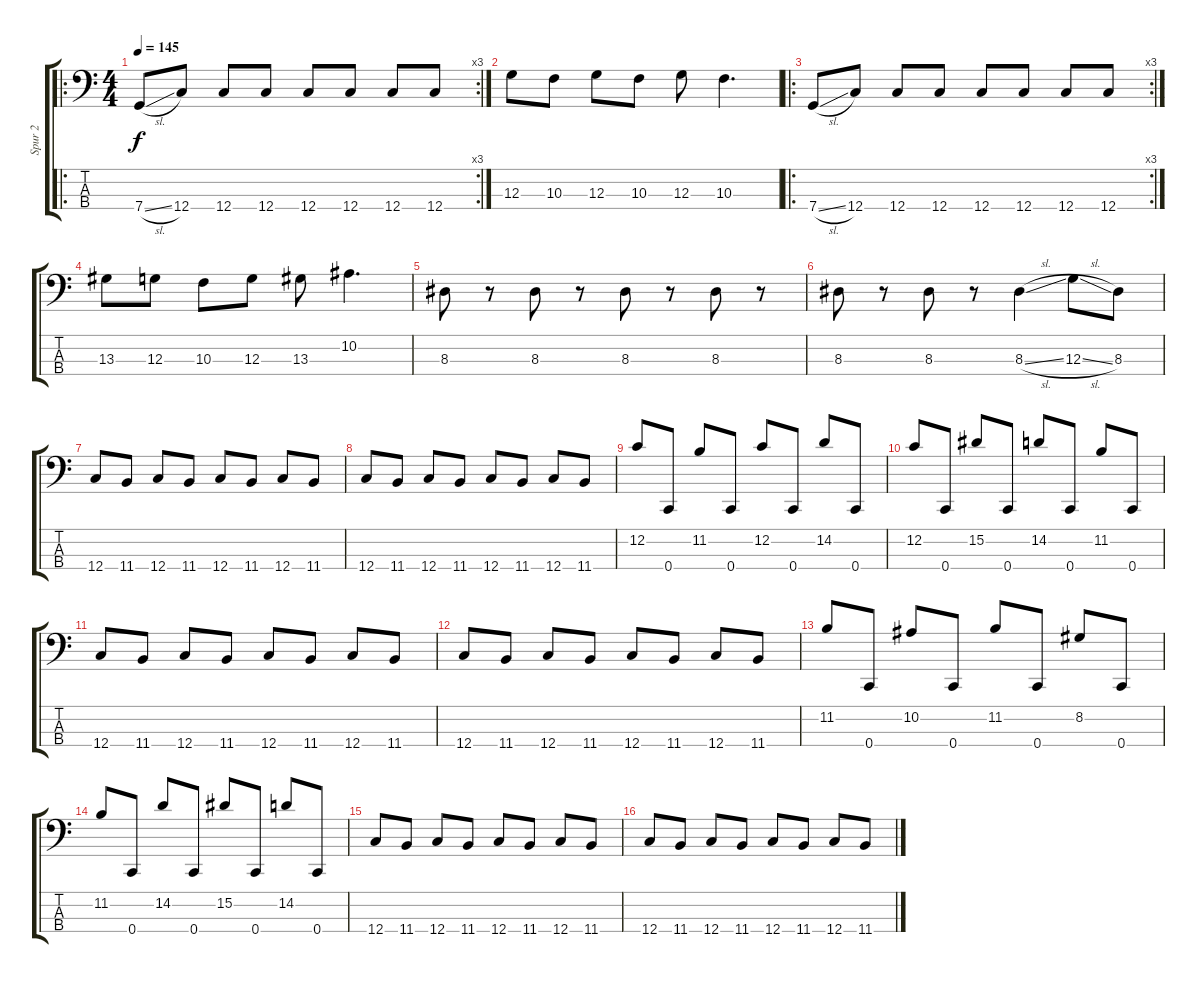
\track ("Spur 2" "Spur 2") {instrument electricbasspick}
\staff {score tabs}
\tuning (F2 C2 G1 C1) {hide}
\ro
\rc 3
\ts (4 4)
\tempo 145
\clef f4
\ks c
7.4{sl}.8{dy f} 12.4.8 12.4.8 12.4.8 12.4.8 12.4.8 12.4.8 12.4.8 |
12.3.8 10.3.8 12.3.8 10.3.8 12.3.8 10.3.4{d} |
\ro
\rc 3
7.4{sl}.8 12.4.8 12.4.8 12.4.8 12.4.8 12.4.8 12.4.8 12.4.8 |
13.3.8 12.3.8 10.3.8 12.3.8 13.3.8 10.2.4{d} |
8.3.8 r.8 8.3.8 r.8 8.3.8 r.8 8.3.8 r.8 |
8.3.8 r.8 8.3.8 r.8 8.3{sl}.4 12.3{sl}.8 8.3.8 |
12.4.8 11.4.8 12.4.8 11.4.8 12.4.8 11.4.8 12.4.8 11.4.8 |
12.4.8 11.4.8 12.4.8 11.4.8 12.4.8 11.4.8 12.4.8 11.4.8 |
12.2.8 0.4.8 11.2.8 0.4.8 12.2.8 0.4.8 14.2.8 0.4.8 |
12.2.8 0.4.8 15.2.8 0.4.8 14.2.8 0.4.8 11.2.8 0.4.8 |
12.4.8 11.4.8 12.4.8 11.4.8 12.4.8 11.4.8 12.4.8 11.4.8 |
12.4.8 11.4.8 12.4.8 11.4.8 12.4.8 11.4.8 12.4.8 11.4.8 |
11.2.8 0.4.8 10.2.8 0.4.8 11.2.8 0.4.8 8.2.8 0.4.8 |
11.2.8 0.4.8 14.2.8 0.4.8 15.2.8 0.4.8 14.2.8 0.4.8 |
12.4.8 11.4.8 12.4.8 11.4.8 12.4.8 11.4.8 12.4.8 11.4.8 |
12.4.8 11.4.8 12.4.8 11.4.8 12.4.8 11.4.8 12.4.8 11.4.8
